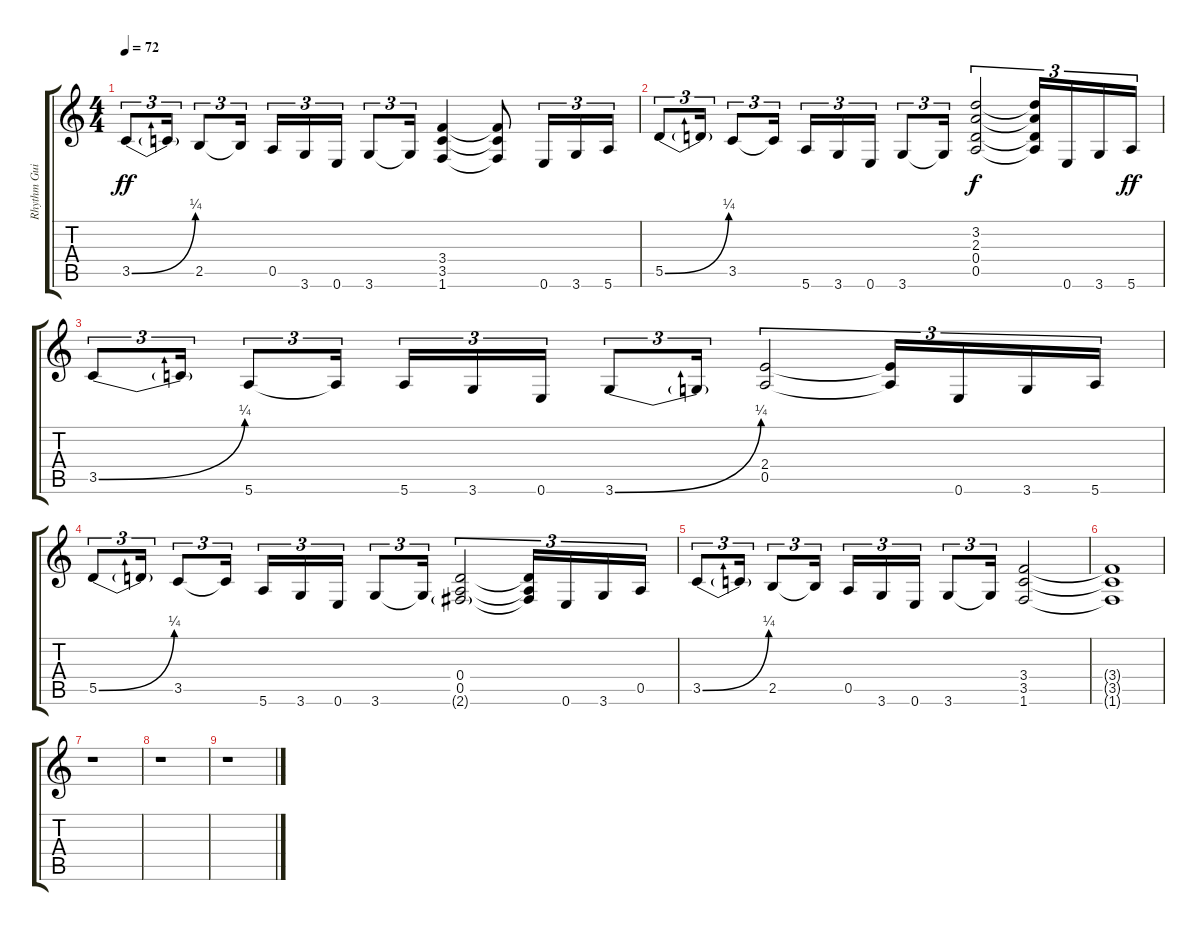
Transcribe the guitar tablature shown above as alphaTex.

\track ("Rhythm Guitar" "Rhythm Gui") {instrument overdrivenguitar}
\staff {score tabs}
\tuning (E4 B3 G3 D3 A2 E2) {hide}
\ts (4 4)
\tempo 72
\clef g2
\ks c
3.5{be (bend 0 0 60 1)}.8{tu (3 2) dy ff} 3.5{t}.16{tu (3 2)} 2.5.8{tu (3 2)} 2.5{t}.16{tu (3 2)} 0.5.16{tu (3 2)} 3.6.16{tu (3 2)} 0.6.16{tu (3 2)} 3.6.8{tu (3 2)} 3.6{t}.16{tu (3 2)} (3.4 3.5 1.6).4 (3.4{t} 3.5{t} 1.6{t}).8 0.6.16{tu (3 2)} 3.6.16{tu (3 2)} 5.6.16{tu (3 2)} |
5.5{be (bend 0 0 60 1)}.8{tu (3 2)} 5.5{t}.16{tu (3 2)} 3.5.8{tu (3 2)} 3.5{t}.16{tu (3 2)} 5.6.16{tu (3 2)} 3.6.16{tu (3 2)} 0.6.16{tu (3 2)} 3.6.8{tu (3 2)} 3.6{t}.16{tu (3 2)} (3.2 2.3 0.4 0.5).2{tu (3 2) dy f} (3.2{t} 2.3{t} 0.4{t} 0.5{t}).16{tu (3 2)} 0.6.16{tu (3 2)} 3.6.16{tu (3 2)} 5.6.16{tu (3 2) dy ff} |
3.5{be (bend 0 0 60 1)}.8{tu (3 2)} 3.5{t}.16{tu (3 2)} 5.6.8{tu (3 2)} 5.6{t}.16{tu (3 2)} 5.6.16{tu (3 2)} 3.6.16{tu (3 2)} 0.6.16{tu (3 2)} 3.6{be (bend 0 0 60 1)}.8{tu (3 2)} 3.6{t}.16{tu (3 2)} (2.4 0.5).2{tu (3 2)} (2.4{t} 0.5{t}).16{tu (3 2)} 0.6.16{tu (3 2)} 3.6.16{tu (3 2)} 5.6.16{tu (3 2)} |
5.5{be (bend 0 0 60 1)}.8{tu (3 2)} 5.5{t}.16{tu (3 2)} 3.5.8{tu (3 2)} 3.5{t}.16{tu (3 2)} 5.6.16{tu (3 2)} 3.6.16{tu (3 2)} 0.6.16{tu (3 2)} 3.6.8{tu (3 2)} 3.6{t}.16{tu (3 2)} (0.4 0.5 2.6{g}).2{tu (3 2)} (0.4{t} 0.5{t} 2.6{t}).16{tu (3 2)} 0.6.16{tu (3 2)} 3.6.16{tu (3 2)} 0.5.16{tu (3 2)} |
3.5{be (bend 0 0 60 1)}.8{tu (3 2)} 3.5{t}.16{tu (3 2)} 2.5.8{tu (3 2)} 2.5{t}.16{tu (3 2)} 0.5.16{tu (3 2)} 3.6.16{tu (3 2)} 0.6.16{tu (3 2)} 3.6.8{tu (3 2)} 3.6{t}.16{tu (3 2)} (3.4 3.5 1.6).2 |
(3.4{t} 3.5{t} 1.6{t}).1 |
r.1 |
r.1 |
r.1
